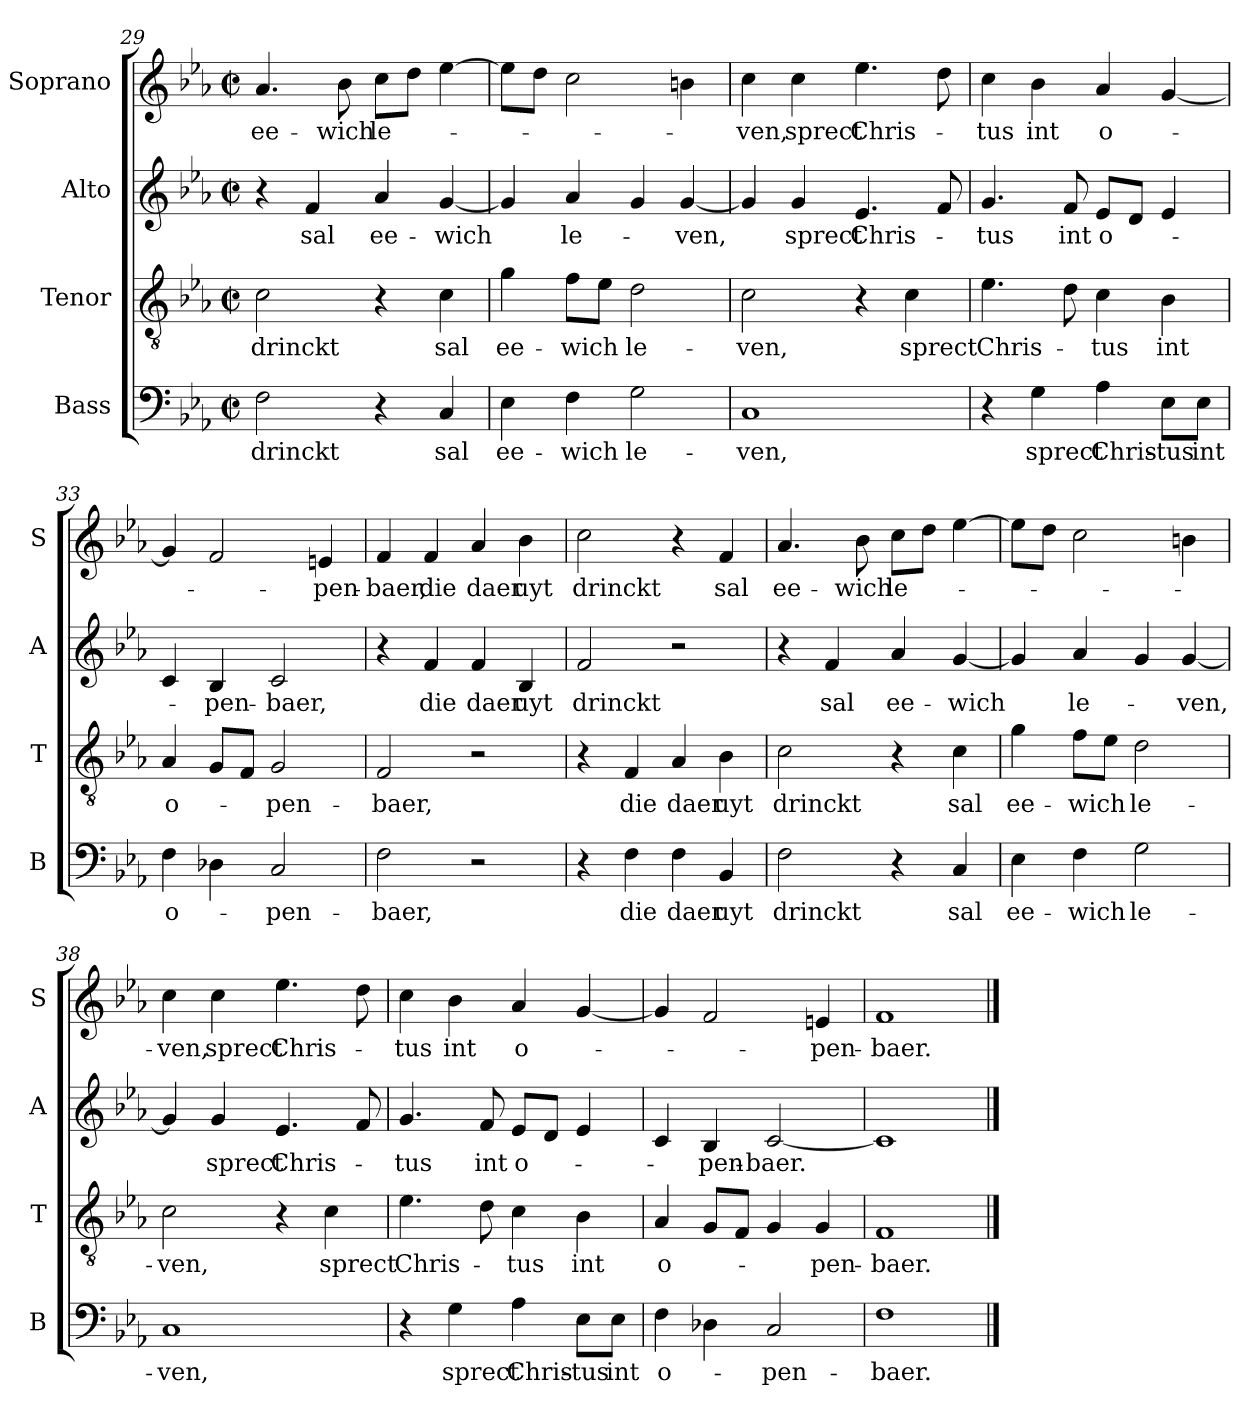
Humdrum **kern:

**kern	**text	**kern	**text	**kern	**text	**kern	**text
*part4	*part4	*part3	*part3	*part2	*part2	*part1	*part1
*staff4	*staff4	*staff3	*staff3	*staff2	*staff2	*staff1	*staff1
*I"Bass	*	*I"Tenor	*	*I"Alto	*	*I"Soprano	*
*I'B	*	*I'T	*	*I'A	*	*I'S	*
*clefF4	*	*clefGv2	*	*clefG2	*	*clefG2	*
*k[b-e-a-]	*	*k[b-e-a-]	*	*k[b-e-a-]	*	*k[b-e-a-]	*
*E-:	*	*E-:	*	*E-:	*	*E-:	*
*M2/2	*	*M2/2	*	*M2/2	*	*M2/2	*
*met(c|)	*	*met(c|)	*	*met(c|)	*	*met(c|)	*
=29	=29	=29	=29	=29	=29	=29	=29
!	!LO:LY:b	!	!LO:LY:b	!	!	!	!LO:LY:b
2F\	drinckt	2c\	drinckt	4r	.	4.a-/	ee-
!	!	!	!	!	!LO:LY:b	!	!
.	.	.	.	4f/	sal	.	.
!	!	!	!	!	!	!	!LO:LY:b
.	.	.	.	.	.	8b-\	-wich
!	!	!	!	!	!LO:LY:b	!	!LO:LY:b
4r	.	4r	.	4a-/	ee-	8cc\L	le-
.	.	.	.	.	.	8dd\J	.
!	!LO:LY:b	!	!LO:LY:b	!	!LO:LY:b	!	!
4C/	sal	4c\	sal	[4g/	-wich	[4ee-\	.
=30	=30	=30	=30	=30	=30	=30	=30
!	!LO:LY:b	!	!LO:LY:b	!	!	!	!
4E-\	ee-	4g\	ee-	4g/]	.	8ee-\L]	.
.	.	.	.	.	.	8dd\J	.
!	!LO:LY:b	!	!LO:LY:b	!	!LO:LY:b	!	!
4F\	-wich	8f\L	-wich	4a-/	le-	2cc\	.
.	.	8e-\J	.	.	.	.	.
!	!LO:LY:b	!	!LO:LY:b	!	!	!	!
2G\	le-	2d\	le-	4g/	.	.	.
!	!	!	!	!	!LO:LY:b	!	!
.	.	.	.	[4g/	-ven,	4bn\	.
!!LO:LB:g=z
=31	=31	=31	=31	=31	=31	=31	=31
!	!LO:LY:b	!	!LO:LY:b	!	!	!	!LO:LY:b
1C	-ven,	2c\	-ven,	4g/]	.	4cc\	-ven,
!	!	!	!	!	!LO:LY:b	!	!LO:LY:b
.	.	.	.	4g/	sprect	4cc\	sprect
!	!	!	!	!	!LO:LY:b	!	!LO:LY:b
.	.	4r	.	4.e-/	Chris-	4.ee-\	Chris-
!	!	!	!LO:LY:b	!	!	!	!
.	.	4c\	sprect	.	.	.	.
.	.	.	.	8f/	.	8dd\	.
=32	=32	=32	=32	=32	=32	=32	=32
!	!	!	!LO:LY:b	!	!LO:LY:b	!	!LO:LY:b
4r	.	4.e-\	Chris-	4.g/	-tus	4cc\	-tus
!	!LO:LY:b	!	!	!	!	!	!LO:LY:b
4G\	sprect	.	.	.	.	4b-\	int
!	!	!	!	!	!LO:LY:b	!	!
.	.	8d\	.	8f/	int	.	.
!	!LO:LY:b	!	!LO:LY:b	!	!LO:LY:b	!	!LO:LY:b
4A-\	Chris-	4c\	-tus	8e-/L	o-	4a-/	o-
.	.	.	.	8d/J	.	.	.
!	!LO:LY:b	!	!LO:LY:b	!	!	!	!
8E-\L	-tus	4B-\	int	4e-/	.	[4g/	.
!	!LO:LY:b	!	!	!	!	!	!
8E-\J	int	.	.	.	.	.	.
=33	=33	=33	=33	=33	=33	=33	=33
!	!LO:LY:b	!	!LO:LY:b	!	!	!	!
4F\	o-	4A-/	o-	4c/	.	4g/]	.
!	!	!	!	!	!LO:LY:b	!	!
4D-X\	.	8G/L	.	4B-/	-pen-	2f/	.
.	.	8F/J	.	.	.	.	.
!	!LO:LY:b	!	!LO:LY:b	!	!LO:LY:b	!	!
2C/	-pen-	2G/	-pen-	2c/	-baer,	.	.
!	!	!	!	!	!	!	!LO:LY:b
.	.	.	.	.	.	4en/	-pen-
=34	=34	=34	=34	=34	=34	=34	=34
!	!LO:LY:b	!	!LO:LY:b	!	!	!	!LO:LY:b
2F\	-baer,	2F/	-baer,	4r	.	4f/	-baer,
!	!	!	!	!	!LO:LY:b	!	!LO:LY:b
.	.	.	.	4f/	die	4f/	die
!	!	!	!	!	!LO:LY:b	!	!LO:LY:b
2r	.	2r	.	4f/	daer	4a-/	daer
!	!	!	!	!	!LO:LY:b	!	!LO:LY:b
.	.	.	.	4B-/	uyt	4b-\	uyt
!!LO:PB:g=z
=35	=35	=35	=35	=35	=35	=35	=35
!	!	!	!	!	!LO:LY:b	!	!LO:LY:b
4r	.	4r	.	2f/	drinckt	2cc\	drinckt
!	!LO:LY:b	!	!LO:LY:b	!	!	!	!
4F\	die	4F/	die	.	.	.	.
!	!LO:LY:b	!	!LO:LY:b	!	!	!	!
4F\	daer	4A-/	daer	2r	.	4r	.
!	!LO:LY:b	!	!LO:LY:b	!	!	!	!LO:LY:b
4BB-/	uyt	4B-\	uyt	.	.	4f/	sal
=36	=36	=36	=36	=36	=36	=36	=36
!	!LO:LY:b	!	!LO:LY:b	!	!	!	!LO:LY:b
2F\	drinckt	2c\	drinckt	4r	.	4.a-/	ee-
!	!	!	!	!	!LO:LY:b	!	!
.	.	.	.	4f/	sal	.	.
!	!	!	!	!	!	!	!LO:LY:b
.	.	.	.	.	.	8b-\	-wich
!	!	!	!	!	!LO:LY:b	!	!LO:LY:b
4r	.	4r	.	4a-/	ee-	8cc\L	le-
.	.	.	.	.	.	8dd\J	.
!	!LO:LY:b	!	!LO:LY:b	!	!LO:LY:b	!	!
4C/	sal	4c\	sal	[4g/	-wich	[4ee-\	.
=37	=37	=37	=37	=37	=37	=37	=37
!	!LO:LY:b	!	!LO:LY:b	!	!	!	!
4E-\	ee-	4g\	ee-	4g/]	.	8ee-\L]	.
.	.	.	.	.	.	8dd\J	.
!	!LO:LY:b	!	!LO:LY:b	!	!LO:LY:b	!	!
4F\	-wich	8f\L	-wich	4a-/	le-	2cc\	.
.	.	8e-\J	.	.	.	.	.
!	!LO:LY:b	!	!LO:LY:b	!	!	!	!
2G\	le-	2d\	le-	4g/	.	.	.
!	!	!	!	!	!LO:LY:b	!	!
.	.	.	.	[4g/	-ven,	4bn\	.
=38	=38	=38	=38	=38	=38	=38	=38
!	!LO:LY:b	!	!LO:LY:b	!	!	!	!LO:LY:b
1C	-ven,	2c\	-ven,	4g/]	.	4cc\	-ven,
!	!	!	!	!	!LO:LY:b	!	!LO:LY:b
.	.	.	.	4g/	sprect	4cc\	sprect
!	!	!	!	!	!LO:LY:b	!	!LO:LY:b
.	.	4r	.	4.e-/	Chris-	4.ee-\	Chris-
!	!	!	!LO:LY:b	!	!	!	!
.	.	4c\	sprect	.	.	.	.
.	.	.	.	8f/	.	8dd\	.
!!LO:LB:g=z
=39	=39	=39	=39	=39	=39	=39	=39
!	!	!	!LO:LY:b	!	!LO:LY:b	!	!LO:LY:b
4r	.	4.e-\	Chris-	4.g/	-tus	4cc\	-tus
!	!LO:LY:b	!	!	!	!	!	!LO:LY:b
4G\	sprect	.	.	.	.	4b-\	int
!	!	!	!	!	!LO:LY:b	!	!
.	.	8d\	.	8f/	int	.	.
!	!LO:LY:b	!	!LO:LY:b	!	!LO:LY:b	!	!LO:LY:b
4A-\	Chris-	4c\	-tus	8e-/L	o-	4a-/	o-
.	.	.	.	8d/J	.	.	.
!	!LO:LY:b	!	!LO:LY:b	!	!	!	!
8E-\L	-tus	4B-\	int	4e-/	.	[4g/	.
!	!LO:LY:b	!	!	!	!	!	!
8E-\J	int	.	.	.	.	.	.
=40	=40	=40	=40	=40	=40	=40	=40
!	!LO:LY:b	!	!LO:LY:b	!	!	!	!
4F\	o-	4A-/	o-	4c/	.	4g/]	.
!	!	!	!	!	!LO:LY:b	!	!
4D-X\	.	8G/L	.	4B-/	-pen-	2f/	.
.	.	8F/J	.	.	.	.	.
!	!LO:LY:b	!	!	!	!LO:LY:b	!	!
2C/	-pen-	4G/	.	[2c/	-baer.	.	.
!	!	!	!LO:LY:b	!	!	!	!LO:LY:b
.	.	4G/	-pen-	.	.	4en/	-pen-
=41	=41	=41	=41	=41	=41	=41	=41
!	!LO:LY:b	!	!LO:LY:b	!	!	!	!LO:LY:b
1F	-baer.	1F	-baer.	1c]	.	1f	-baer.
==	==	==	==	==	==	==	==
*-	*-	*-	*-	*-	*-	*-	*-
